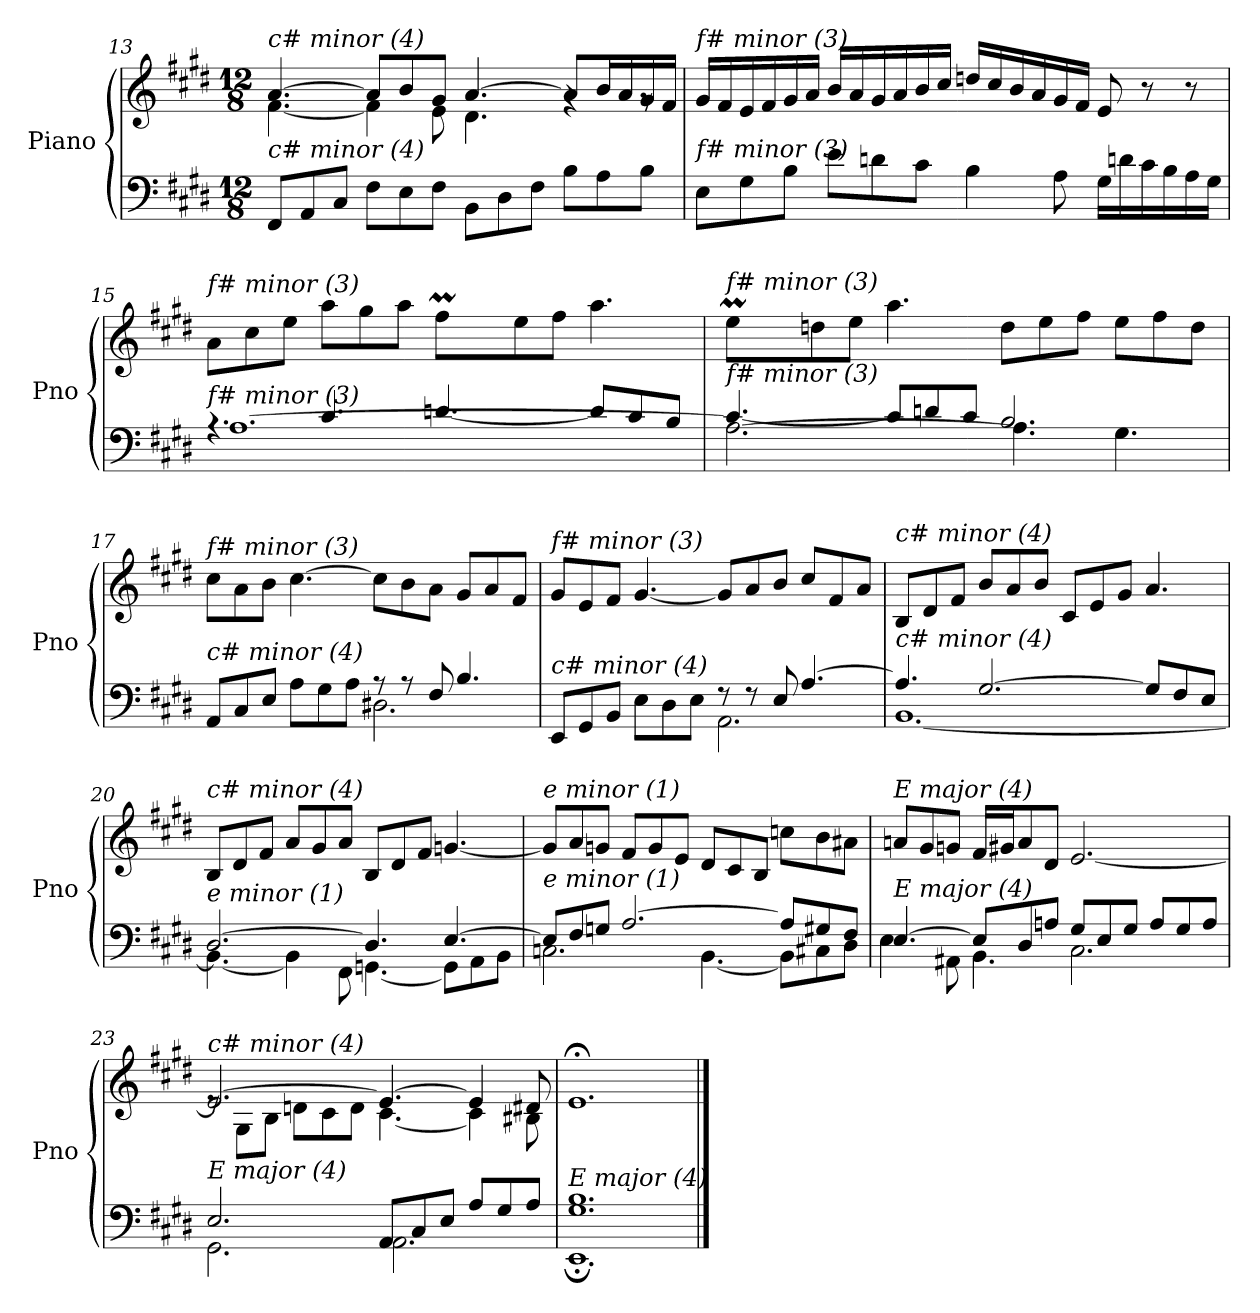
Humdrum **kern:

**kern	**kern
*part1	*part1
*staff2	*staff1
*I"Piano	*
*I'Pno	*
!!LO:LB:g=z
*clefF4	*clefG2
*k[f#c#g#d#]	*k[f#c#g#d#]
*M12/8	*M12/8
=13	=13
*	*^
!	!LO:TX:i:t=c# minor (4)	!
!LO:TX:i:t=c# minor (4)	!	!
8FF#/L	[4.a/	[4.f#\
8AA/	.	.
8C#/J	.	.
8F#\L	8a/L]	4f#\]
8E\	8b/	.
8F#\J	8g#/J	8e\
8BB\L	[4.a/	4.d#\
8D#\	.	.
8F#\J	.	.
8B\L	8a/L]	4rg
8A\	16b/L	.
.	16a/	.
8B\J	16g#/	8rg
.	16f#/JJ	.
*	*v	*v
=14	=14
!	!LO:TX:i:t=f# minor (3)
!LO:TX:i:t=f# minor (3)	!
8E\L	16g#/LL
.	16f#/
8G#\	16e/
.	16f#/
8B\J	16g#/
.	16a/JJ
8e\L	16b/LL
.	16a/
8dn\	16g#/
.	16a/
8c#\J	16b/
.	16cc#/JJ
4B\	16ddn/LL
.	16cc#/
.	16b/
.	16a/
8A\	16g#/
.	16f#/JJ
16G#\LL	8e/
16dn\	.
16c#\	8r
16B\	.
16A\	8r
16G#\JJ	.
!!LO:LB:g=z
=15	=15
*^	*^
*	*^	*	*
!	!	!	!LO:TX:i:t=f# minor (3)	!
!LO:TX:i:t=f# minor (3)	!	!	!	!
2.ryy	4.rA	[1.A	8a\L	2.ryy
.	.	.	8cc#\	.
.	.	.	8ee\J	.
.	4.c#/	.	8aa\L	.
.	.	.	8gg#\	.
.	.	.	8aa\J	.
*	*	*	*	*Xtuplet
8ryy	[4.dn/	.	8ff#M\L	40gg#yy
.	.	.	.	40ff#yy
.	.	.	.	40gg#yy
.	.	.	.	20ff#yy
2ryy	.	.	8ee\	2ryy
.	.	.	8ff#\J	.
.	8d/L]	.	4.aa\	.
.	8c#/	.	.	.
8ryy	8B/J	.	.	8ryy
!!LO:LB:g=z	!!
=16	=16	=16	=16	=16
!	!	!	!LO:TX:i:t=f# minor (3)	!
!LO:TX:i:t=f# minor (3)	!	!	!	!
8ryy	[4.c#/	2.A\_	8eeM\L	40ff#yy
.	.	.	.	40eeyy
.	.	.	.	40ff#yy
.	.	.	.	20eeyy
1ryy	.	.	8ddn\	1ryy
.	.	.	8ee\J	.
.	8c#/L]	.	4.aa\	.
.	8dn/	.	.	.
.	8c#/J	.	.	.
.	2.B/	4.A\]	8dd\L	.
.	.	.	8ee\	.
.	.	.	8ff#\J	.
4.ryy	.	4.G#\	8ee\L	4.ryy
.	.	.	8ff#\	.
.	.	.	8dd\J	.
*	*v	*v	*	*
=17	=17	=17	=17
!	!	!LO:TX:i:t=f# minor (3)	!
!LO:TX:i:t=c# minor (4)	!	!	!
8AA/L	2.ryy	8cc#\L	2.ryy
8C#/	.	8a\	.
8E/J	.	8b\J	.
8A\L	.	[4.cc#\	.
8G#\	.	.	.
8A\J	.	.	.
8r	2.D#X\	8cc#\L]	2.ryy
8r	.	8b\	.
8F#/	.	8a\J	.
4.B/	.	8g#/L	.
.	.	8a/	.
.	.	8f#/J	.
=18	=18	=18	=18
!	!	!LO:TX:i:t=f# minor (3)	!
!LO:TX:i:t=c# minor (4)	!	!	!
8EE/L	2.ryy	8g#/L	2.ryy
8GG#/	.	8e/	.
8BB/J	.	8f#/J	.
8E\L	.	[4.g#/	.
8D#\	.	.	.
8E\J	.	.	.
8r	2.AA\	8g#/L]	2.ryy
8r	.	8a/	.
8E/	.	8b/J	.
[4.A/	.	8cc#/L	.
.	.	8f#/	.
.	.	8a/J	.
*	*	*v	*v
!!LO:LB:g=z
=19	=19	=19
!	!	!LO:TX:i:t=c# minor (4)
!LO:TX:i:t=c# minor (4)	!	!
4.A/]	[1.BB	8B/L
.	.	8d#/
.	.	8f#/J
[2.G#/	.	8b/L
.	.	8a/
.	.	8b/J
.	.	8c#/L
.	.	8e/
.	.	8g#/J
8G#/L]	.	4.a/
8F#/	.	.
8E/J	.	.
=20	=20	=20
!	!	!LO:TX:i:t=c# minor (4)
!LO:TX:i:t=e minor (1)	!	!
[2.D#/	4.BB\_	8B/L
.	.	8d#/
.	.	8f#/J
.	4BB\]	8a/L
.	.	8g#/
.	8FF#\	8a/J
4.D#/]	[4.GGn\	8B/L
.	.	8d#/
.	.	8f#/J
[4.E/	8GG\L]	[4.gn/
.	8AA\	.
.	8BB\J	.
=21	=21	=21
!	!	!LO:TX:i:t=e minor (1)
!LO:TX:i:t=e minor (1)	!	!
8E/L]	2.Cn\	8g/L]
8F#/	.	8a/
8Gn/J	.	8gn/J
[2.A/	.	8f#/L
.	.	8g/
.	.	8e/J
.	[4.BB\	8d#/L
.	.	8c#/
.	.	8B/J
8A/L]	8BB\L]	8ccn\L
8G#X/	8C#X\	8b\
8F#/J	8D#\J	8a#X\J
!!LO:LB:g=z
=22	=22	=22
!	!	!LO:TX:i:t=E major (4)
!LO:TX:i:t=E major (4)	!	!
[4.E/	4E\	8an/L
.	.	8g#/
.	8AA#X\	8gn/J
8E/L]	4.BB\	16f#/LL
.	.	16g#X/J
8D#/	.	8a/
8An/J	.	8d#/J
8G#/L	2.C#\	[2.e/
8E/	.	.
8G#/J	.	.
8A/L	.	.
8G#/	.	.
8A/J	.	.
=23	=23	=23
*	*	*^
!	!	!LO:TX:i:t=c# minor (4)	!
!LO:TX:i:t=E major (4)	!	!	!
2.E/	2.GG#\	2.e/_	8re
.	.	.	8G#\L
.	.	.	8B\J
.	.	.	8dn\L
.	.	.	8c#\
.	.	.	8d\J
8AA/L	2.AA\	4.e/_	[4.c#\
8C#/	.	.	.
8E/J	.	.	.
8A/L	.	4e/]	4c#\]
8G#/	.	.	.
8A/J	.	8d#X/	8B#Xi\
=24	=24	=24	=24
!	!	!LO:TX:i:t=c# minor (4)	!
!LO:TX:i:t=E major (4)	!	!	!
*	*	*v	*v
1.G# 1.B	1.EE;	1.e;<
*v	*v	*
==	==
*-	*-
